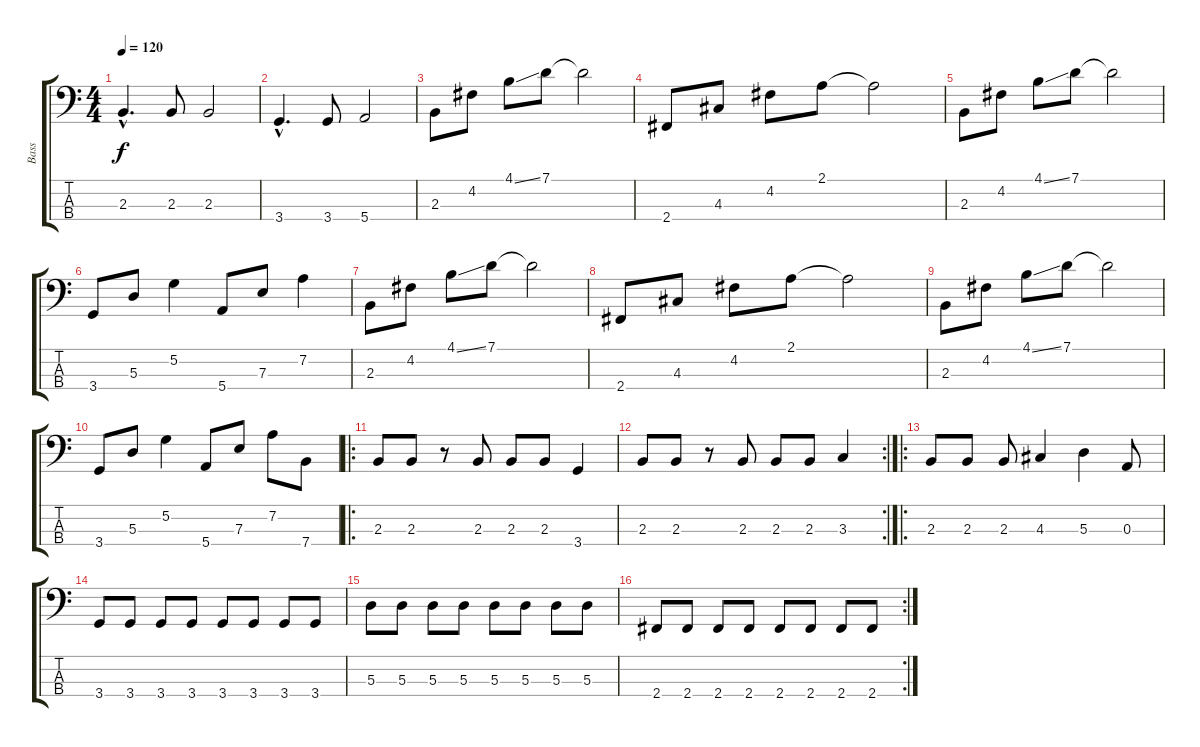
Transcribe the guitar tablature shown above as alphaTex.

\track ("Bass" "Bass") {instrument electricbasspick}
\staff {score tabs}
\tuning (G2 D2 A1 E1) {hide}
\ts (4 4)
\tempo 120
\clef f4
\ks c
2.3{hac}.4{d dy f} 2.3.8 2.3.2 |
3.4{hac}.4{d} 3.4.8 5.4.2 |
2.3.8 4.2.8 4.1{ss}.8 7.1.8 7.1{t}.2 |
2.4.8 4.3.8 4.2.8 2.1.8 2.1{t}.2 |
2.3.8 4.2.8 4.1{ss}.8 7.1.8 7.1{t}.2 |
3.4.8 5.3.8 5.2.4 5.4.8 7.3.8 7.2.4 |
2.3.8 4.2.8 4.1{ss}.8 7.1.8 7.1{t}.2 |
2.4.8 4.3.8 4.2.8 2.1.8 2.1{t}.2 |
2.3.8 4.2.8 4.1{ss}.8 7.1.8 7.1{t}.2 |
3.4.8 5.3.8 5.2.4 5.4.8 7.3.8 7.2.8 7.4.8 |
\ro
2.3.8 2.3.8 r.8 2.3.8 2.3.8 2.3.8 3.4.4 |
\rc 2
2.3.8 2.3.8 r.8 2.3.8 2.3.8 2.3.8 3.3.4 |
\ro
2.3.8 2.3.8 2.3.8 4.3.4 5.3.4 0.3.8 |
3.4.8 3.4.8 3.4.8 3.4.8 3.4.8 3.4.8 3.4.8 3.4.8 |
5.3.8 5.3.8 5.3.8 5.3.8 5.3.8 5.3.8 5.3.8 5.3.8 |
\rc 2
2.4.8 2.4.8 2.4.8 2.4.8 2.4.8 2.4.8 2.4.8 2.4.8
